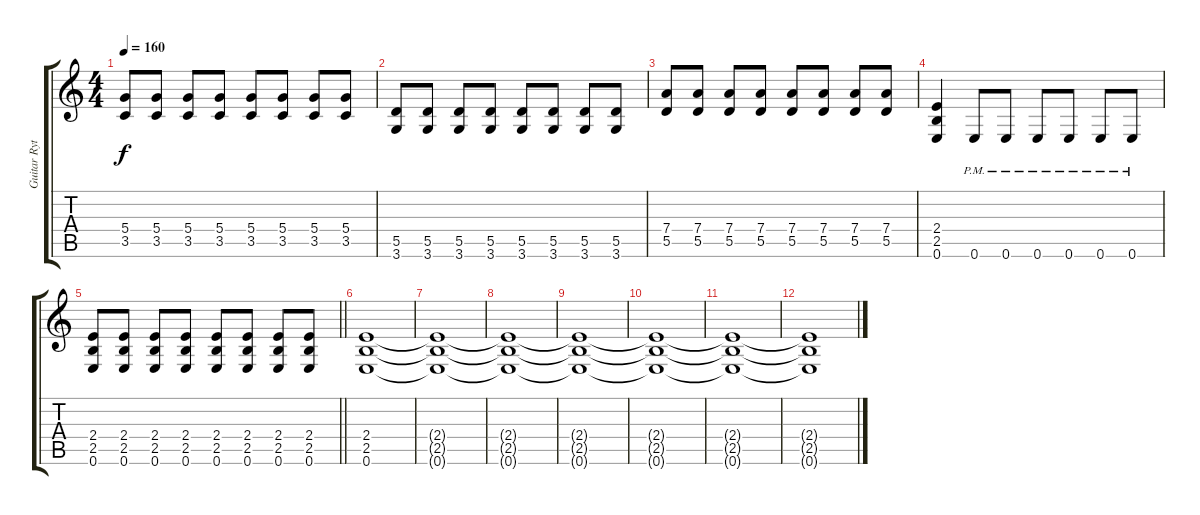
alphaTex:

\track ("Guitar Rythm" "Guitar Ryt") {instrument acousticguitarsteel}
\staff {score tabs}
\tuning (E4 B3 G3 D3 A2 E2) {hide}
\ts (4 4)
\tempo 160
\clef g2
\ks c
(5.4 3.5).8{dy f} (5.4 3.5).8 (5.4 3.5).8 (5.4 3.5).8 (5.4 3.5).8 (5.4 3.5).8 (5.4 3.5).8 (5.4 3.5).8 |
(5.5 3.6).8 (5.5 3.6).8 (5.5 3.6).8 (5.5 3.6).8 (5.5 3.6).8 (5.5 3.6).8 (5.5 3.6).8 (5.5 3.6).8 |
(7.4 5.5).8 (7.4 5.5).8 (7.4 5.5).8 (7.4 5.5).8 (7.4 5.5).8 (7.4 5.5).8 (7.4 5.5).8 (7.4 5.5).8 |
(2.4 2.5 0.6).4 0.6{pm}.8 0.6{pm}.8 0.6{pm}.8 0.6{pm}.8 0.6{pm}.8 0.6{pm}.8 |
\barLineRight lightlight
(2.4 2.5 0.6).8 (2.4 2.5 0.6).8 (2.4 2.5 0.6).8 (2.4 2.5 0.6).8 (2.4 2.5 0.6).8 (2.4 2.5 0.6).8 (2.4 2.5 0.6).8 (2.4 2.5 0.6).8 |
(2.4 2.5 0.6).1 |
(2.4{t} 2.5{t} 0.6{t}).1{volume 7} |
(2.4{t} 2.5{t} 0.6{t}).1 |
(2.4{t} 2.5{t} 0.6{t}).1 |
(2.4{t} 2.5{t} 0.6{t}).1 |
(2.4{t} 2.5{t} 0.6{t}).1{volume 3} |
(2.4{t} 2.5{t} 0.6{t}).1
